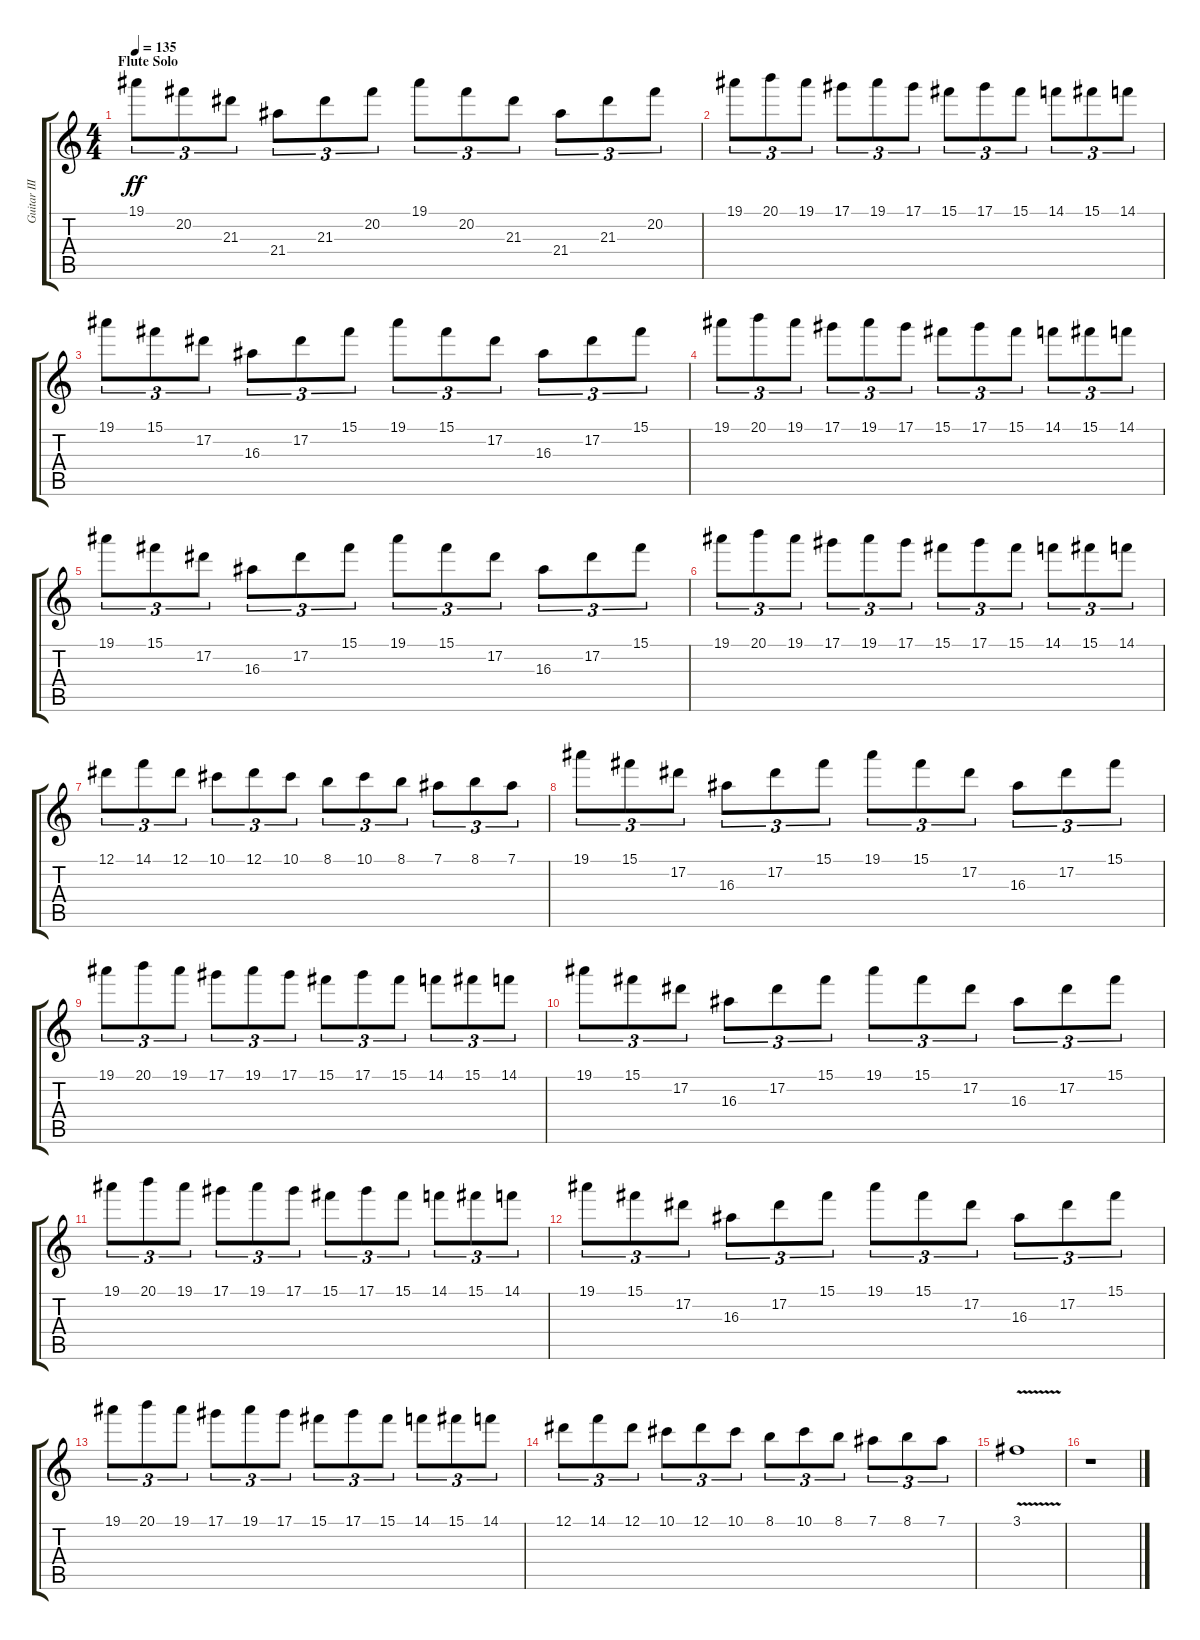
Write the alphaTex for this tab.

\track ("Guitar III" "Guitar III") {instrument overdrivenguitar}
\staff {score tabs}
\tuning (Eb4 Bb3 Gb3 Db3 Ab2 Eb2) {hide}
\ts (4 4)
\section ("" "Flute Solo")
\tempo 135
\clef g2
\ks c
19.1.8{tu (3 2) dy ff} 20.2.8{tu (3 2)} 21.3.8{tu (3 2)} 21.4.8{tu (3 2)} 21.3.8{tu (3 2)} 20.2.8{tu (3 2)} 19.1.8{tu (3 2)} 20.2.8{tu (3 2)} 21.3.8{tu (3 2)} 21.4.8{tu (3 2)} 21.3.8{tu (3 2)} 20.2.8{tu (3 2)} |
19.1.8{tu (3 2)} 20.1.8{tu (3 2)} 19.1.8{tu (3 2)} 17.1.8{tu (3 2)} 19.1.8{tu (3 2)} 17.1.8{tu (3 2)} 15.1.8{tu (3 2)} 17.1.8{tu (3 2)} 15.1.8{tu (3 2)} 14.1.8{tu (3 2)} 15.1.8{tu (3 2)} 14.1.8{tu (3 2)} |
19.1.8{tu (3 2)} 15.1.8{tu (3 2)} 17.2.8{tu (3 2)} 16.3.8{tu (3 2)} 17.2.8{tu (3 2)} 15.1.8{tu (3 2)} 19.1.8{tu (3 2)} 15.1.8{tu (3 2)} 17.2.8{tu (3 2)} 16.3.8{tu (3 2)} 17.2.8{tu (3 2)} 15.1.8{tu (3 2)} |
19.1.8{tu (3 2)} 20.1.8{tu (3 2)} 19.1.8{tu (3 2)} 17.1.8{tu (3 2)} 19.1.8{tu (3 2)} 17.1.8{tu (3 2)} 15.1.8{tu (3 2)} 17.1.8{tu (3 2)} 15.1.8{tu (3 2)} 14.1.8{tu (3 2)} 15.1.8{tu (3 2)} 14.1.8{tu (3 2)} |
19.1.8{tu (3 2)} 15.1.8{tu (3 2)} 17.2.8{tu (3 2)} 16.3.8{tu (3 2)} 17.2.8{tu (3 2)} 15.1.8{tu (3 2)} 19.1.8{tu (3 2)} 15.1.8{tu (3 2)} 17.2.8{tu (3 2)} 16.3.8{tu (3 2)} 17.2.8{tu (3 2)} 15.1.8{tu (3 2)} |
19.1.8{tu (3 2)} 20.1.8{tu (3 2)} 19.1.8{tu (3 2)} 17.1.8{tu (3 2)} 19.1.8{tu (3 2)} 17.1.8{tu (3 2)} 15.1.8{tu (3 2)} 17.1.8{tu (3 2)} 15.1.8{tu (3 2)} 14.1.8{tu (3 2)} 15.1.8{tu (3 2)} 14.1.8{tu (3 2)} |
12.1.8{tu (3 2)} 14.1.8{tu (3 2)} 12.1.8{tu (3 2)} 10.1.8{tu (3 2)} 12.1.8{tu (3 2)} 10.1.8{tu (3 2)} 8.1.8{tu (3 2)} 10.1.8{tu (3 2)} 8.1.8{tu (3 2)} 7.1.8{tu (3 2)} 8.1.8{tu (3 2)} 7.1.8{tu (3 2)} |
19.1.8{tu (3 2)} 15.1.8{tu (3 2)} 17.2.8{tu (3 2)} 16.3.8{tu (3 2)} 17.2.8{tu (3 2)} 15.1.8{tu (3 2)} 19.1.8{tu (3 2)} 15.1.8{tu (3 2)} 17.2.8{tu (3 2)} 16.3.8{tu (3 2)} 17.2.8{tu (3 2)} 15.1.8{tu (3 2)} |
19.1.8{tu (3 2)} 20.1.8{tu (3 2)} 19.1.8{tu (3 2)} 17.1.8{tu (3 2)} 19.1.8{tu (3 2)} 17.1.8{tu (3 2)} 15.1.8{tu (3 2)} 17.1.8{tu (3 2)} 15.1.8{tu (3 2)} 14.1.8{tu (3 2)} 15.1.8{tu (3 2)} 14.1.8{tu (3 2)} |
19.1.8{tu (3 2)} 15.1.8{tu (3 2)} 17.2.8{tu (3 2)} 16.3.8{tu (3 2)} 17.2.8{tu (3 2)} 15.1.8{tu (3 2)} 19.1.8{tu (3 2)} 15.1.8{tu (3 2)} 17.2.8{tu (3 2)} 16.3.8{tu (3 2)} 17.2.8{tu (3 2)} 15.1.8{tu (3 2)} |
19.1.8{tu (3 2)} 20.1.8{tu (3 2)} 19.1.8{tu (3 2)} 17.1.8{tu (3 2)} 19.1.8{tu (3 2)} 17.1.8{tu (3 2)} 15.1.8{tu (3 2)} 17.1.8{tu (3 2)} 15.1.8{tu (3 2)} 14.1.8{tu (3 2)} 15.1.8{tu (3 2)} 14.1.8{tu (3 2)} |
19.1.8{tu (3 2)} 15.1.8{tu (3 2)} 17.2.8{tu (3 2)} 16.3.8{tu (3 2)} 17.2.8{tu (3 2)} 15.1.8{tu (3 2)} 19.1.8{tu (3 2)} 15.1.8{tu (3 2)} 17.2.8{tu (3 2)} 16.3.8{tu (3 2)} 17.2.8{tu (3 2)} 15.1.8{tu (3 2)} |
19.1.8{tu (3 2)} 20.1.8{tu (3 2)} 19.1.8{tu (3 2)} 17.1.8{tu (3 2)} 19.1.8{tu (3 2)} 17.1.8{tu (3 2)} 15.1.8{tu (3 2)} 17.1.8{tu (3 2)} 15.1.8{tu (3 2)} 14.1.8{tu (3 2)} 15.1.8{tu (3 2)} 14.1.8{tu (3 2)} |
12.1.8{tu (3 2)} 14.1.8{tu (3 2)} 12.1.8{tu (3 2)} 10.1.8{tu (3 2)} 12.1.8{tu (3 2)} 10.1.8{tu (3 2)} 8.1.8{tu (3 2)} 10.1.8{tu (3 2)} 8.1.8{tu (3 2)} 7.1.8{tu (3 2)} 8.1.8{tu (3 2)} 7.1.8{tu (3 2)} |
3.1{v}.1 |
r.1
